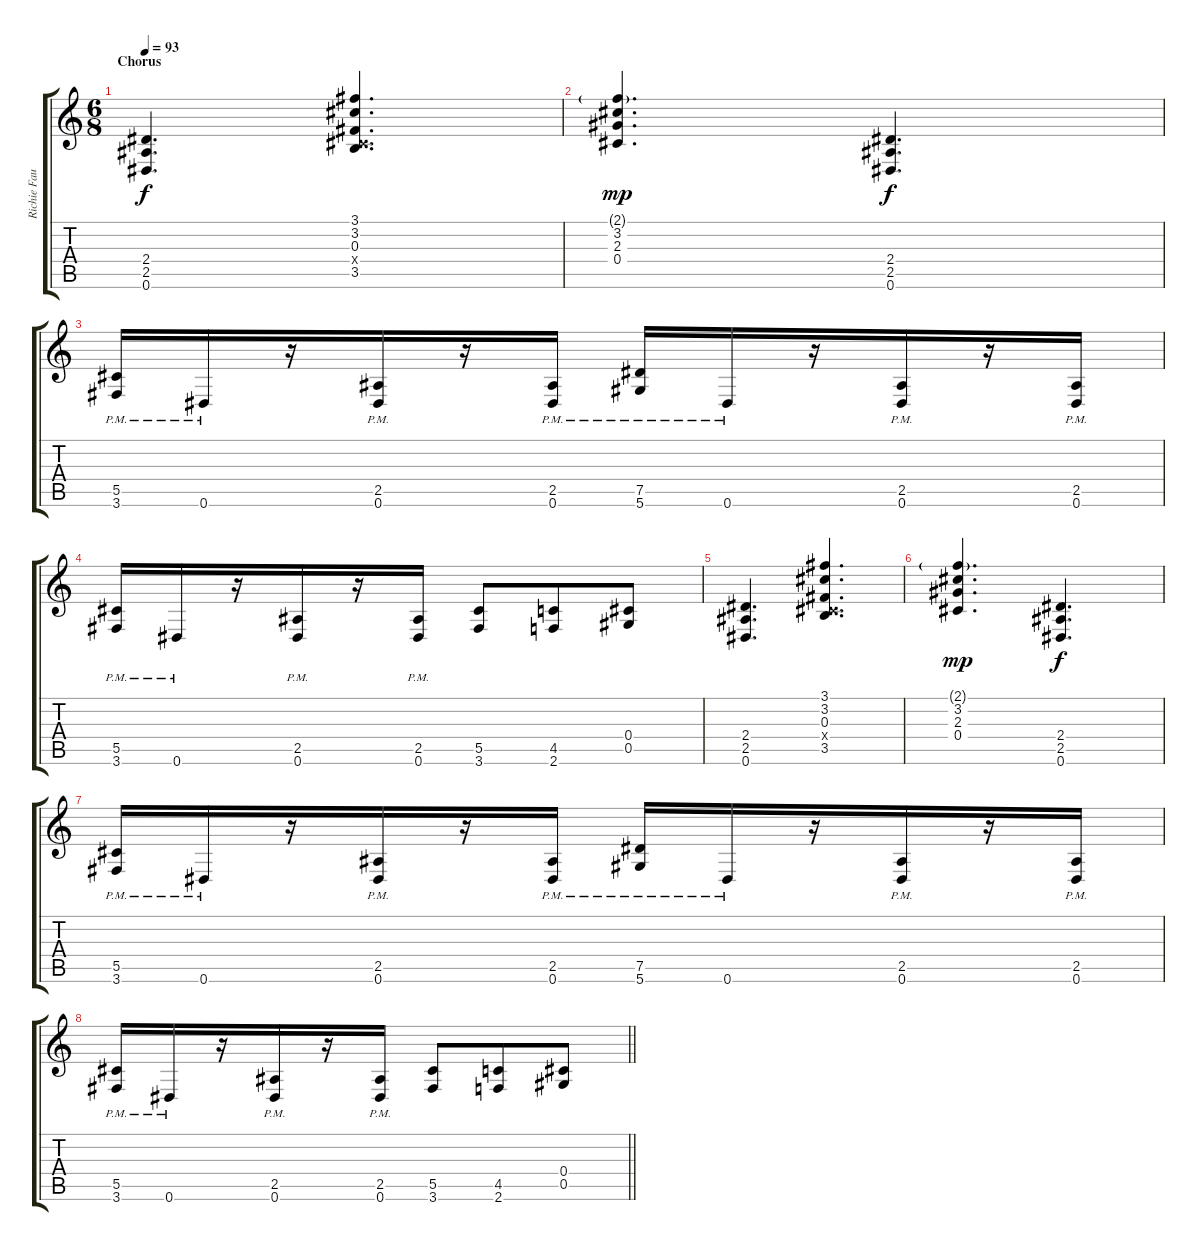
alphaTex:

\track ("Richie Faulkner" "Richie Fau") {instrument distortionguitar}
\staff {score tabs}
\tuning (Eb4 Bb3 Gb3 Db3 Ab2 Eb2) {hide}
\ts (6 8)
\section ("" "Chorus")
\tempo 93
\clef g2
\ks c
(2.4 2.5 0.6).4{d dy f} (3.1 3.2 0.3 0.4{x} 3.5).4{d} |
(2.1{g} 3.2 2.3 0.4).4{d dy mp} (2.4 2.5 0.6).4{d dy f} |
(5.5{pm} 3.6{pm}).16 0.6{pm}.16 r.16 (2.5{pm} 0.6{pm}).16 r.16 (2.5{pm} 0.6{pm}).16 (7.5{pm} 5.6{pm}).16 0.6{pm}.16 r.16 (2.5{pm} 0.6{pm}).16 r.16 (2.5{pm} 0.6{pm}).16 |
(5.5{pm} 3.6{pm}).16 0.6{pm}.16 r.16 (2.5{pm} 0.6{pm}).16 r.16 (2.5{pm} 0.6{pm}).16 (5.5 3.6).8 (4.5 2.6).8 (0.4 0.5).8 |
(2.4 2.5 0.6).4{d} (3.1 3.2 0.3 0.4{x} 3.5).4{d} |
(2.1{g} 3.2 2.3 0.4).4{d dy mp} (2.4 2.5 0.6).4{d dy f} |
(5.5{pm} 3.6{pm}).16 0.6{pm}.16 r.16 (2.5{pm} 0.6{pm}).16 r.16 (2.5{pm} 0.6{pm}).16 (7.5{pm} 5.6{pm}).16 0.6{pm}.16 r.16 (2.5{pm} 0.6{pm}).16 r.16 (2.5{pm} 0.6{pm}).16 |
\barLineRight lightlight
(5.5{pm} 3.6{pm}).16 0.6{pm}.16 r.16 (2.5{pm} 0.6{pm}).16 r.16 (2.5{pm} 0.6{pm}).16 (5.5 3.6).8 (4.5 2.6).8 (0.4 0.5).8
